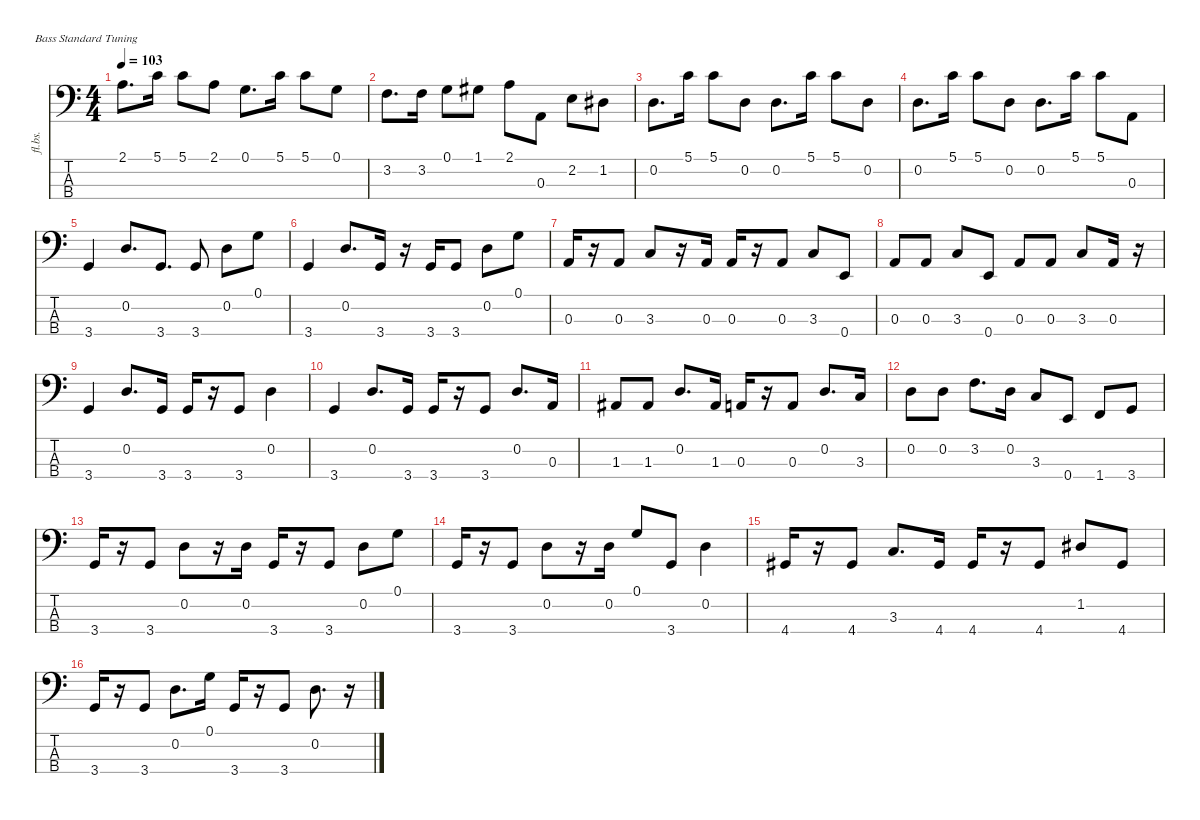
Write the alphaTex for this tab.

\defaultSystemsLayout 4
\hideDynamics
\bracketExtendMode nobrackets
\otherSystemsTrackNameOrientation horizontal
\track ("Bass" "fl.bs.") {instrument fretlessbass}
\staff {score tabs}
\tuning (G2 D2 A1 E1)
\ts (4 4)
\tempo 103
\clef f4
\ks c
2.1.8{d dy f} 5.1.16 5.1.8 2.1.8 0.1.8{d} 5.1.16 5.1.8 0.1.8 |
3.2.8{d} 3.2.16 0.1.8 1.1{acc #}.8 2.1.8 0.3.8 2.2.8 1.2{acc #}.8 |
0.2.8{d} 5.1.16 5.1.8 0.2.8 0.2.8{d} 5.1.16 5.1.8 0.2.8 |
0.2.8{d} 5.1.16 5.1.8 0.2.8 0.2.8{d} 5.1.16 5.1.8 0.3.8 |
3.4.4 0.2.8{d} 3.4.8{d} 3.4.8 0.2.8 0.1.8 |
3.4.4 0.2.8{d} 3.4.16 r.16 3.4.16 3.4.8 0.2.8 0.1.8 |
0.3.16 r.16 0.3.8 3.3.8 r.16 0.3.16 0.3.16 r.16 0.3.8 3.3.8 0.4.8 |
0.3.8 0.3.8 3.3.8 0.4.8 0.3.8 0.3.8 3.3.8 0.3.16 r.16 |
3.4.4 0.2.8{d} 3.4.16 3.4.16 r.16 3.4.8 0.2.4 |
3.4.4 0.2.8{d} 3.4.16 3.4.16 r.16 3.4.8 0.2.8{d} 0.3.16 |
1.3{acc #}.8 1.3{acc #}.8 0.2.8{d} 1.3{acc #}.16 0.3.16 r.16 0.3.8 0.2.8{d} 3.3.16 |
0.2.8 0.2.8 3.2.8{d} 0.2.16 3.3.8 0.4.8 1.4.8 3.4.8 |
3.4.16 r.16 3.4.8 0.2.8 r.16 0.2.16 3.4.16 r.16 3.4.8 0.2.8 0.1.8 |
3.4.16 r.16 3.4.8 0.2.8 r.16 0.2.16 0.1.8 3.4.8 0.2.4 |
4.4{acc #}.16 r.16 4.4{acc #}.8 3.3.8{d} 4.4{acc #}.16 4.4{acc #}.16 r.16 4.4{acc #}.8 1.2{acc #}.8 4.4{acc #}.8 |
3.4.16 r.16 3.4.8 0.2.8{d} 0.1.16 3.4.16 r.16 3.4.8 0.2.8{d} r.16
